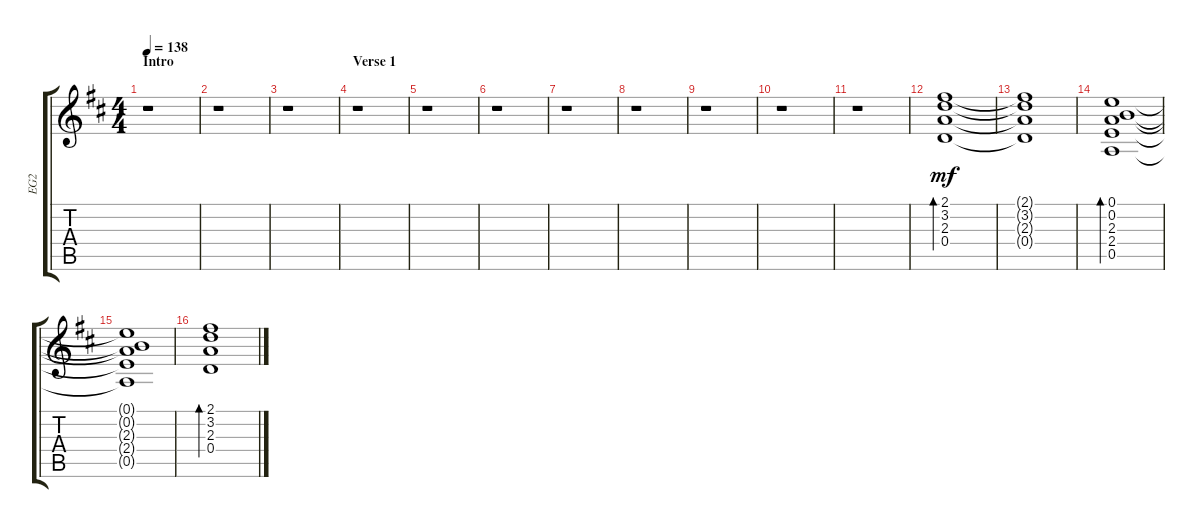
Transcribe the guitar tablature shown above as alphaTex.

\track ("EG2" "EG2") {instrument distortionguitar}
\staff {score tabs}
\tuning (E4 B3 G3 D3 A2 E2) {hide}
\ts (4 4)
\section ("" "Intro")
\tempo 138
\clef g2
\ks d
r.1{dy mf instrument distortionguitar} |
r.1 |
r.1 |
\section ("" "Verse 1")
r.1 |
r.1 |
r.1 |
r.1 |
r.1 |
r.1 |
r.1 |
r.1 |
(2.1 3.2 2.3 0.4).1{bd 60} |
(2.1{t} 3.2{t} 2.3{t} 0.4{t}).1 |
(0.1 0.2 2.3 2.4 0.5).1{bd 60} |
(0.1{t} 0.2{t} 2.3{t} 2.4{t} 0.5{t}).1 |
(2.1 3.2 2.3 0.4).1{bd 60}
